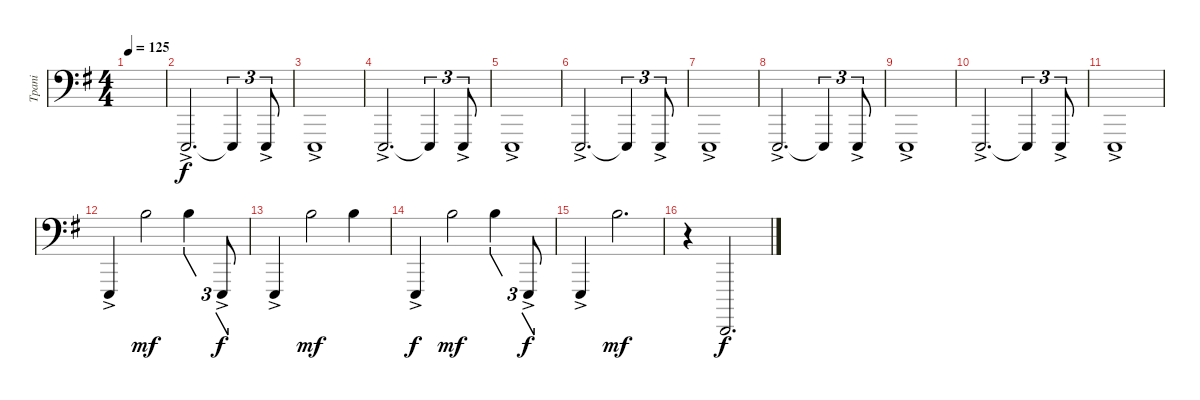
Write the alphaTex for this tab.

\defaultSystemsLayout 4
\bracketExtendMode groupsimilarinstruments
\otherSystemsTrackNameOrientation horizontal
\track ("Timpani" "Tpani") {instrument timpani}
\staff {score}
\tuning (E4 B3 G3 D3 A2 E2)
\displaytranspose -12
\ts (4 4)
\tempo 125
\clef f4
\scale
0.333333
\ks g
|
\scale
0.333333 0.6{ac acc forcenatural}.2{d beam Up} 0.6{t acc forcenatural}.4{tu (3 2) beam Up} 0.6{ac acc forcenatural}.8{tu (3 2) beam Up} |
\scale
0.333333 0.6{ac acc forcenatural}.1{beam Up} |
\scale
0.333333 0.6{ac acc forcenatural}.2{d beam Up} 0.6{t acc forcenatural}.4{tu (3 2) beam Up} 0.6{ac acc forcenatural}.8{tu (3 2) beam Up} |
\scale
0.333333 0.6{ac acc forcenatural}.1{beam Up} |
\scale
0.333333 0.6{ac acc forcenatural}.2{d beam Up} 0.6{t acc forcenatural}.4{tu (3 2) beam Up} 0.6{ac acc forcenatural}.8{tu (3 2) beam Up} |
\scale
0.333333 0.6{ac acc forcenatural}.1{beam Up} |
\scale
0.333333 0.6{ac acc forcenatural}.2{d beam Up} 0.6{t acc forcenatural}.4{tu (3 2) beam Up} 0.6{ac acc forcenatural}.8{tu (3 2) beam Up} |
\scale
0.333333 0.6{ac acc forcenatural}.1{beam Up} |
\scale
0.333333 0.6{ac acc forcenatural}.2{d beam Up} 0.6{t acc forcenatural}.4{tu (3 2) beam Up} 0.6{ac acc forcenatural}.8{tu (3 2) beam Up} |
\scale
0.333333 0.6{ac acc forcenatural}.1{beam Up} |
\scale
0.333333 0.6{ac acc forcenatural}.4{beam Up} 16.3{acc forcenatural}.2{dy mf beam Down} 16.3{acc forcenatural}.4{tu (3 2) beam Down} 0.6{ac acc forcenatural}.8{tu (3 2) dy f beam Up} |
\scale
0.333333 0.6{ac acc forcenatural}.4{beam Up} 16.3{acc forcenatural}.2{dy mf beam Down} 16.3{acc forcenatural}.4{beam Down} |
\scale
0.333333 0.6{ac acc forcenatural}.4{dy f beam Up} 16.3{acc forcenatural}.2{dy mf beam Down} 16.3{acc forcenatural}.4{tu (3 2) beam Down} 0.6{ac acc forcenatural}.8{tu (3 2) dy f beam Up} |
\scale
0.333333 0.6{ac acc forcenatural}.4{beam Up} 16.3{acc forcenatural}.2{d dy mf beam Down} |
\scale
0.333333 r.4{beam Down} -14.6{acc forcenatural}.2{d dy f beam Up}
